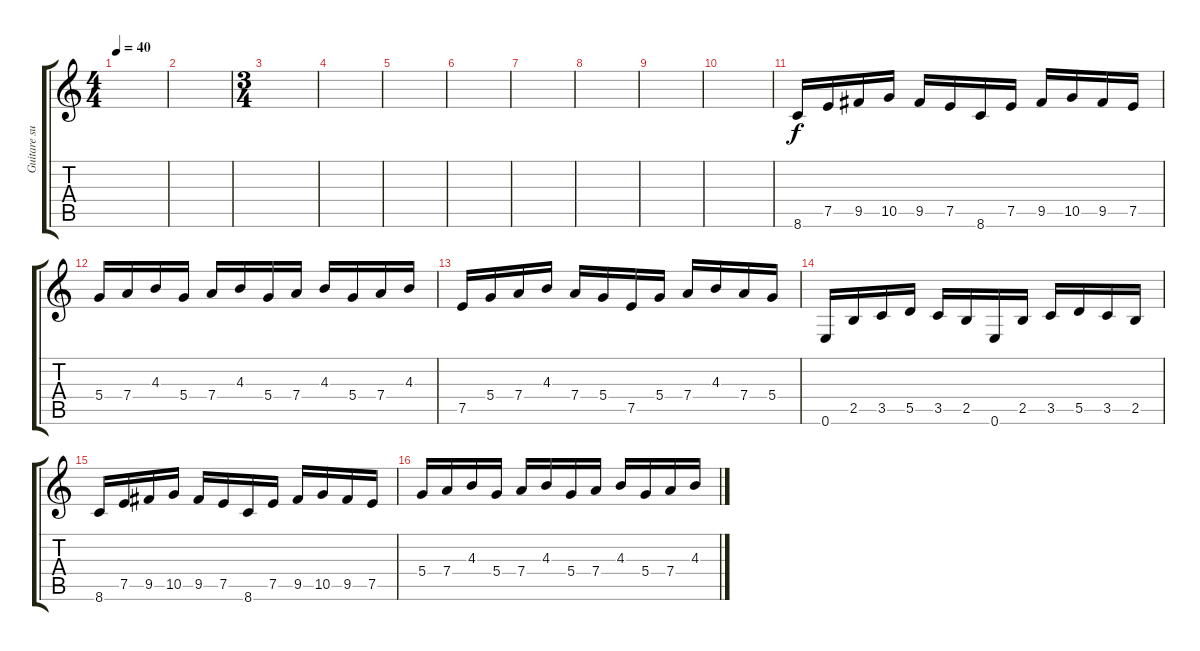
\track ("Guitare suppl." "Guitare su") {instrument distortionguitar}
\staff {score tabs}
\tuning (E4 B3 G3 D3 A2 E2) {hide}
\ts (4 4)
\tempo 40
\clef g2
\ks c
|
|
\ts (3 4)
|
|
|
|
|
|
|
|
8.6.16 7.5.16 9.5.16 10.5.16 9.5.16 7.5.16 8.6.16 7.5.16 9.5.16 10.5.16 9.5.16 7.5.16 |
5.4.16 7.4.16 4.3.16 5.4.16 7.4.16 4.3.16 5.4.16 7.4.16 4.3.16 5.4.16 7.4.16 4.3.16 |
7.5.16 5.4.16 7.4.16 4.3.16 7.4.16 5.4.16 7.5.16 5.4.16 7.4.16 4.3.16 7.4.16 5.4.16 |
0.6.16 2.5.16 3.5.16 5.5.16 3.5.16 2.5.16 0.6.16 2.5.16 3.5.16 5.5.16 3.5.16 2.5.16 |
8.6.16 7.5.16 9.5.16 10.5.16 9.5.16 7.5.16 8.6.16 7.5.16 9.5.16 10.5.16 9.5.16 7.5.16 |
5.4.16 7.4.16 4.3.16 5.4.16 7.4.16 4.3.16 5.4.16 7.4.16 4.3.16 5.4.16 7.4.16 4.3.16
